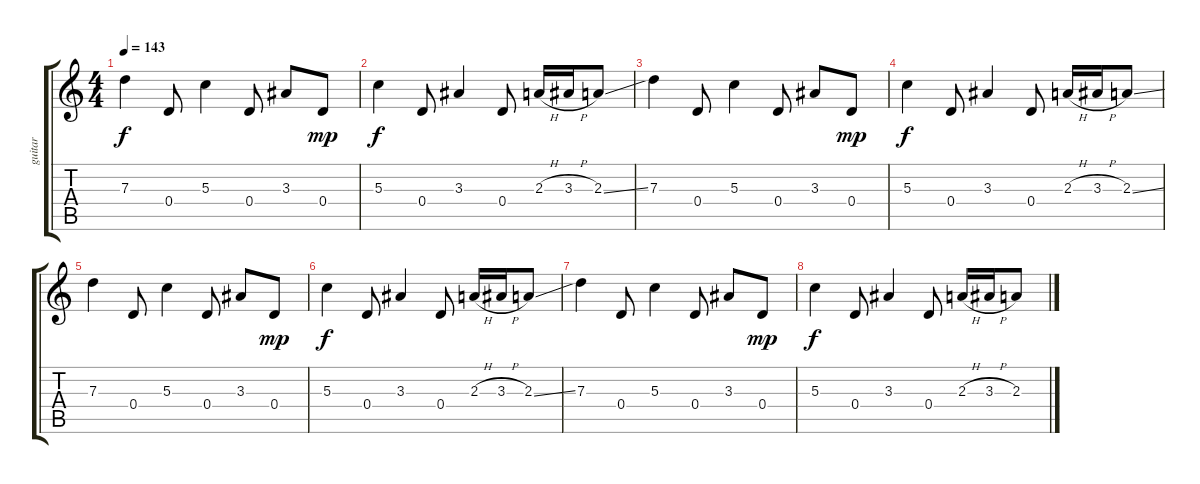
\track ("guitar" "guitar") {instrument acousticguitarnylon}
\staff {score tabs}
\tuning (E4 B3 G3 D3 A2 E2) {hide}
\ts (4 4)
\tempo 143
\clef g2
\ks c
7.3.4{dy f instrument acousticguitarnylon} 0.4.8 5.3.4 0.4.8 3.3.8 0.4.8{dy mp} |
5.3.4{dy f} 0.4.8 3.3.4 0.4.8 2.3{h}.16 3.3{h}.16 2.3{ss}.8 |
7.3.4 0.4.8 5.3.4 0.4.8 3.3.8 0.4.8{dy mp} |
5.3.4{dy f} 0.4.8 3.3.4 0.4.8 2.3{h}.16 3.3{h}.16 2.3{ss}.8 |
7.3.4 0.4.8 5.3.4 0.4.8 3.3.8 0.4.8{dy mp} |
5.3.4{dy f} 0.4.8 3.3.4 0.4.8 2.3{h}.16 3.3{h}.16 2.3{ss}.8 |
7.3.4 0.4.8 5.3.4 0.4.8 3.3.8 0.4.8{dy mp} |
5.3.4{dy f} 0.4.8 3.3.4 0.4.8 2.3{h}.16 3.3{h}.16 2.3.8
